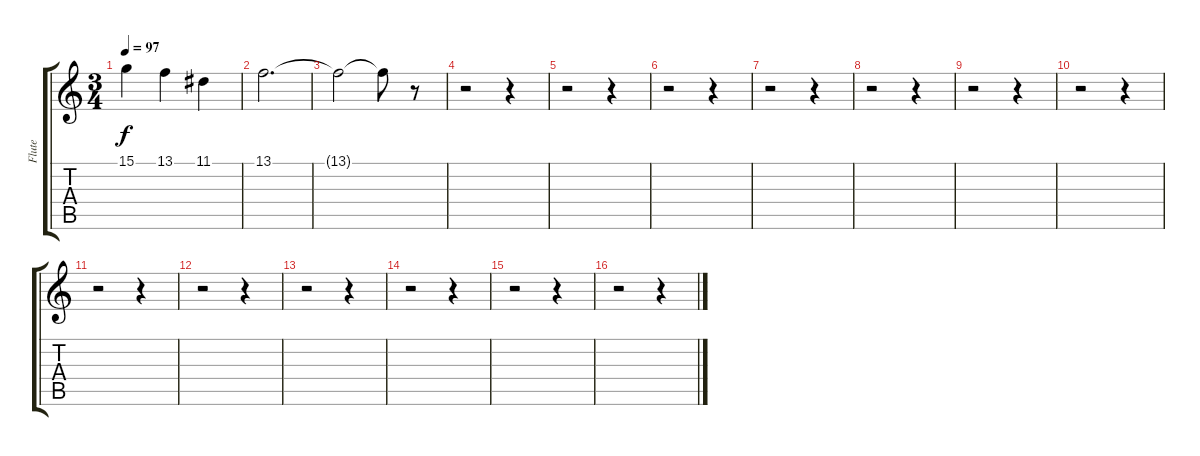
\track ("Flute" "Flute") {instrument flute}
\staff {score tabs}
\tuning (E4 B3 G3 D3 A2 E2) {hide}
\ts (3 4)
\tempo 97
\clef g2
\ks c
15.1.4{dy f} 13.1.4 11.1.4 |
13.1.2{d} |
13.1{t}.2 13.1{t}.8 r.8 |
r.2 r.4 |
r.2 r.4 |
r.2 r.4 |
r.2 r.4 |
r.2 r.4 |
r.2 r.4 |
r.2 r.4 |
r.2 r.4 |
r.2 r.4 |
r.2 r.4 |
r.2 r.4 |
r.2 r.4 |
r.2 r.4
